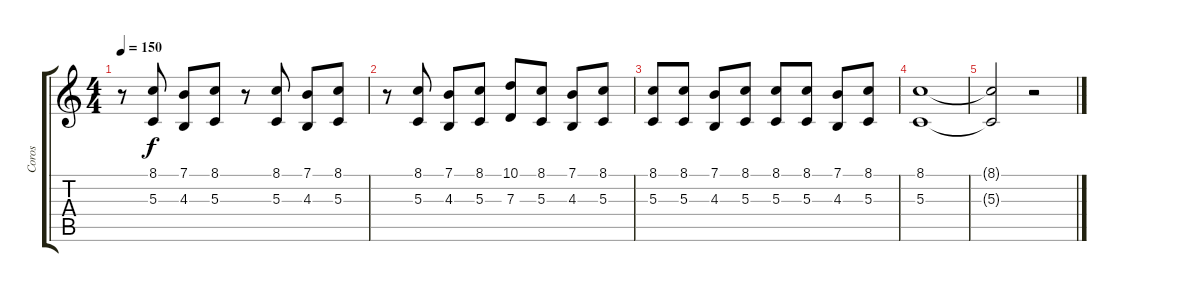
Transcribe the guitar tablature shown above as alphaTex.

\track ("Coros" "Coros") {instrument fx7echoes}
\staff {score tabs}
\tuning (E4 B3 G3 D3 A2 E2) {hide}
\ts (4 4)
\tempo 150
\clef g2
\ks c
r.8{dy f} (8.1 5.3).8 (7.1 4.3).8 (8.1 5.3).8 r.8 (8.1 5.3).8 (7.1 4.3).8 (8.1 5.3).8 |
r.8 (8.1 5.3).8 (7.1 4.3).8 (8.1 5.3).8 (10.1 7.3).8 (8.1 5.3).8 (7.1 4.3).8 (8.1 5.3).8 |
(8.1 5.3).8 (8.1 5.3).8 (7.1 4.3).8 (8.1 5.3).8 (8.1 5.3).8 (8.1 5.3).8 (7.1 4.3).8 (8.1 5.3).8 |
(8.1 5.3).1 |
(8.1{t} 5.3{t}).2 r.2
